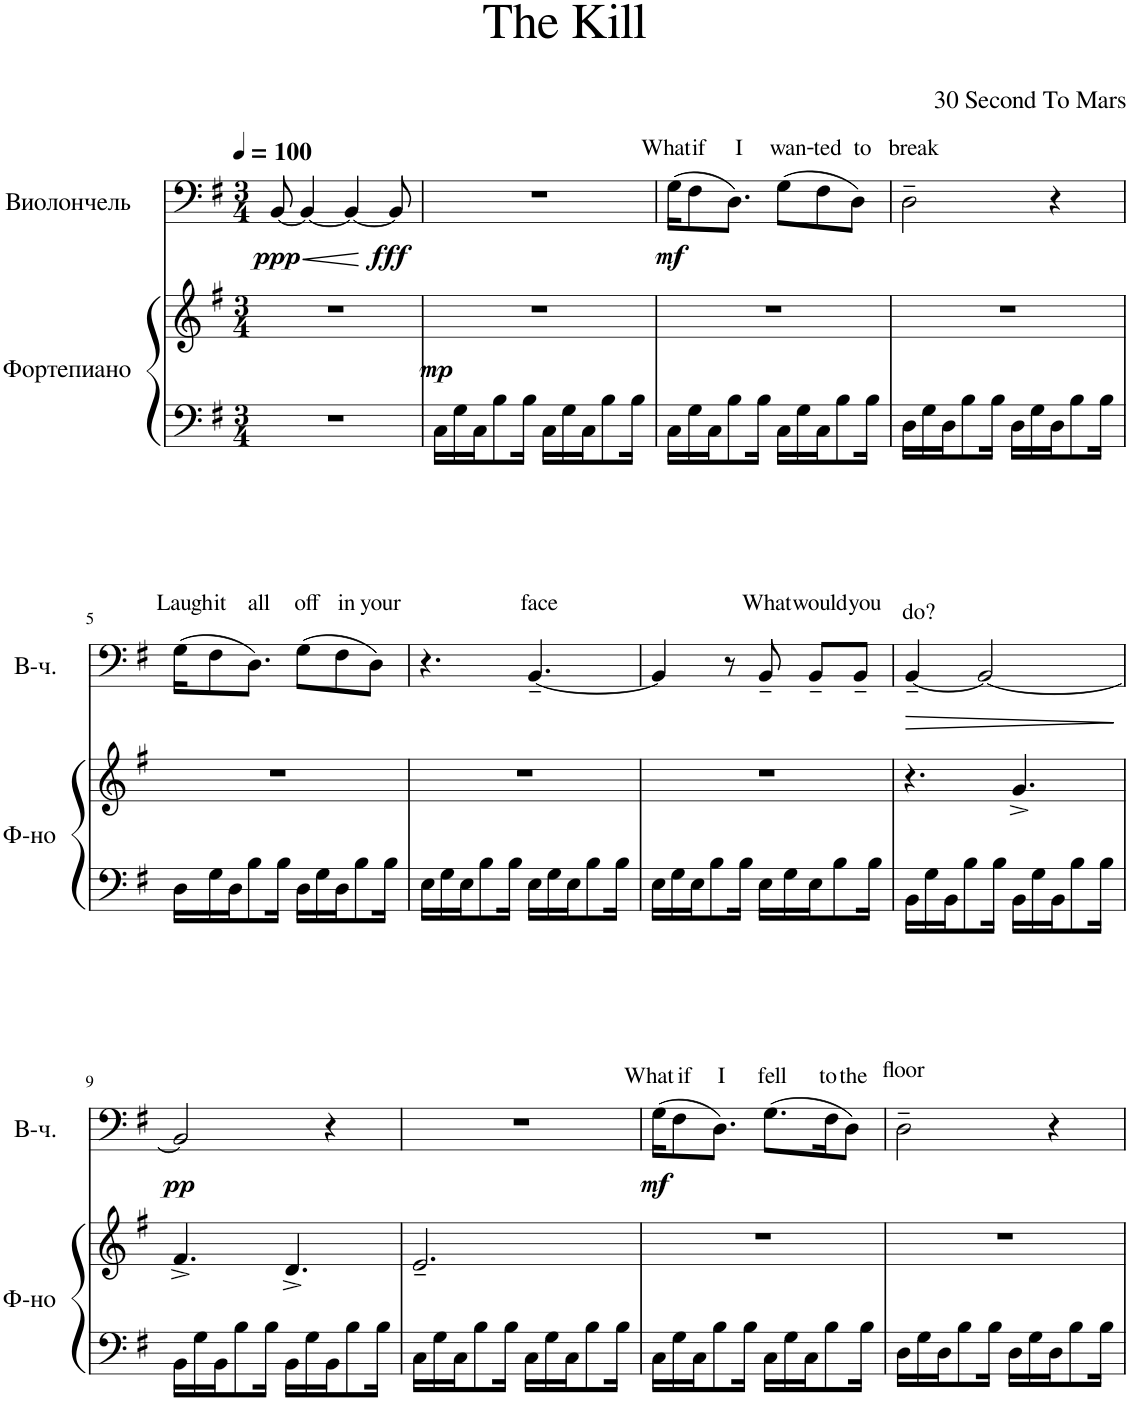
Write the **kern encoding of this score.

**kern	**kern	**dynam	**kern	**text	**dynam
*part2	*part2	*part2	*part1	*part1	*part1
*staff3	*staff2	*staff2/3	*staff1	*staff1	*staff1
*I"Фортепиано	*	*	*I"Виолончель	*	*
*clefF4	*clefG2	*	*clefF4	*	*
*k[f#]	*k[f#]	*	*k[f#]	*	*
*M3/4	*M3/4	*	*M3/4	*	*
*MM100	*MM100	*	*MM100	*	*
=1	=1	=1	=1	=1	=1
!	!	!	!	!	!LO:HP:b
!	!	!	!	!	!LO:DY:n=1:b
2.r	2.r	.	[8BB/	.	< ppp
.	.	.	4BB/_	.	.
.	.	.	4BB/_	.	.
!	!	!	!	!	!LO:DY:n=2:b
.	.	.	8BB/]	.	[ fff
=2	=2	=2	=2	=2	=2
!	!	!LO:DY:a=2	!	!	!
16C\LL	2.r	mp	2.r	.	.
16G\	.	.	.	.	.
16C\J	.	.	.	.	.
8B\	.	.	.	.	.
16B\Jk	.	.	.	.	.
16C\LL	.	.	.	.	.
16G\	.	.	.	.	.
16C\J	.	.	.	.	.
8B\	.	.	.	.	.
16B\Jk	.	.	.	.	.
=3	=3	=3	=3	=3	=3
!	!	!	!	!LO:LY:a	!LO:DY:b
16C\LL	2.r	.	(16G\KL	What	mf
!	!	!	!	!LO:LY:a	!
16G\	.	.	8F#\	if	.
16C\J	.	.	.	.	.
!	!	!	!	!LO:LY:a	!
8B\	.	.	8.D\J)	I	.
16B\Jk	.	.	.	.	.
!	!	!	!	!LO:LY:a	!
16C\LL	.	.	(8G\L	wan-	.
16G\	.	.	.	.	.
!	!	!	!	!LO:LY:a	!
16C\J	.	.	8F#\	ted	.
8B\	.	.	.	.	.
!	!	!	!	!LO:LY:a	!
.	.	.	8D\J)	to	.
16B\Jk	.	.	.	.	.
=4	=4	=4	=4	=4	=4
!	!	!	!	!LO:LY:a	!
16D\LL	2.r	.	2D~\	break	.
16G\	.	.	.	.	.
16D\J	.	.	.	.	.
8B\	.	.	.	.	.
16B\Jk	.	.	.	.	.
16D\LL	.	.	.	.	.
16G\	.	.	.	.	.
16D\J	.	.	4r	.	.
8B\	.	.	.	.	.
16B\Jk	.	.	.	.	.
!!LO:LB:g=z
=5	=5	=5	=5	=5	=5
!	!	!	!	!LO:LY:a	!
16D\LL	2.r	.	(16G\KL	Laugh	.
!	!	!	!	!LO:LY:a	!
16G\	.	.	8F#\	it	.
16D\J	.	.	.	.	.
!	!	!	!	!LO:LY:a	!
8B\	.	.	8.D\J)	all	.
16B\Jk	.	.	.	.	.
!	!	!	!	!LO:LY:a	!
16D\LL	.	.	(8G\L	off	.
16G\	.	.	.	.	.
!	!	!	!	!LO:LY:a	!
16D\J	.	.	8F#\	in	.
8B\	.	.	.	.	.
!	!	!	!	!LO:LY:a	!
.	.	.	8D\J)	your	.
16B\Jk	.	.	.	.	.
=6	=6	=6	=6	=6	=6
16E\LL	2.r	.	4.r	.	.
16G\	.	.	.	.	.
16E\J	.	.	.	.	.
8B\	.	.	.	.	.
16B\Jk	.	.	.	.	.
!	!	!	!	!LO:LY:a	!
16E\LL	.	.	[4.BB~/	face	.
16G\	.	.	.	.	.
16E\J	.	.	.	.	.
8B\	.	.	.	.	.
16B\Jk	.	.	.	.	.
=7	=7	=7	=7	=7	=7
16E\LL	2.r	.	4BB/]	.	.
16G\	.	.	.	.	.
16E\J	.	.	.	.	.
8B\	.	.	.	.	.
.	.	.	8r	.	.
16B\Jk	.	.	.	.	.
!	!	!	!	!LO:LY:a	!
16E\LL	.	.	8BB~/	What	.
16G\	.	.	.	.	.
!	!	!	!	!LO:LY:a	!
16E\J	.	.	8BB~/L	would	.
8B\	.	.	.	.	.
!	!	!	!	!LO:LY:a	!
.	.	.	8BB~/J	you	.
16B\Jk	.	.	.	.	.
=8	=8	=8	=8	=8	=8
!	!	!	!	!LO:LY:a	!LO:HP:b
16BB\LL	4.r	.	[4BB~/	do?	>
16G\	.	.	.	.	.
16BB\J	.	.	.	.	.
8B\	.	.	.	.	.
.	.	.	2BB/_	.	.
16B\Jk	.	.	.	.	.
16BB\LL	4.g^/	.	.	.	.
16G\	.	.	.	.	.
16BB\J	.	.	.	.	.
8B\	.	.	.	.	.
16B\Jk	.	.	.	.	.
.	.	.	.	.	]
!!LO:LB:g=z
=9	=9	=9	=9	=9	=9
!	!	!	!	!	!LO:DY:b
16BB\LL	4.f#^/	.	2BB/]	.	pp
16G\	.	.	.	.	.
16BB\J	.	.	.	.	.
8B\	.	.	.	.	.
16B\Jk	.	.	.	.	.
16BB\LL	4.d^/	.	.	.	.
16G\	.	.	.	.	.
16BB\J	.	.	4r	.	.
8B\	.	.	.	.	.
16B\Jk	.	.	.	.	.
=10	=10	=10	=10	=10	=10
16C\LL	2.e~/	.	2.r	.	.
16G\	.	.	.	.	.
16C\J	.	.	.	.	.
8B\	.	.	.	.	.
16B\Jk	.	.	.	.	.
16C\LL	.	.	.	.	.
16G\	.	.	.	.	.
16C\J	.	.	.	.	.
8B\	.	.	.	.	.
16B\Jk	.	.	.	.	.
=11	=11	=11	=11	=11	=11
!	!	!	!	!LO:LY:a	!LO:DY:b
16C\LL	2.r	.	(16G\KL	What	mf
!	!	!	!	!LO:LY:a	!
16G\	.	.	8F#\	if	.
16C\J	.	.	.	.	.
!	!	!	!	!LO:LY:a	!
8B\	.	.	8.D\J)	I	.
16B\Jk	.	.	.	.	.
!	!	!	!	!LO:LY:a	!
16C\LL	.	.	(8.G\L	fell	.
16G\	.	.	.	.	.
16C\J	.	.	.	.	.
!	!	!	!	!LO:LY:a	!
8B\	.	.	16F#\K	to	.
!	!	!	!	!LO:LY:a	!
.	.	.	8D\J)	the	.
16B\Jk	.	.	.	.	.
=12	=12	=12	=12	=12	=12
!	!	!	!	!LO:LY:a	!
16D\LL	2.r	.	2D~\	floor	.
16G\	.	.	.	.	.
16D\J	.	.	.	.	.
8B\	.	.	.	.	.
16B\Jk	.	.	.	.	.
16D\LL	.	.	.	.	.
16G\	.	.	.	.	.
16D\J	.	.	4r	.	.
8B\	.	.	.	.	.
16B\Jk	.	.	.	.	.
=	=	=	=	=	=
*-	*-	*-	*-	*-	*-
